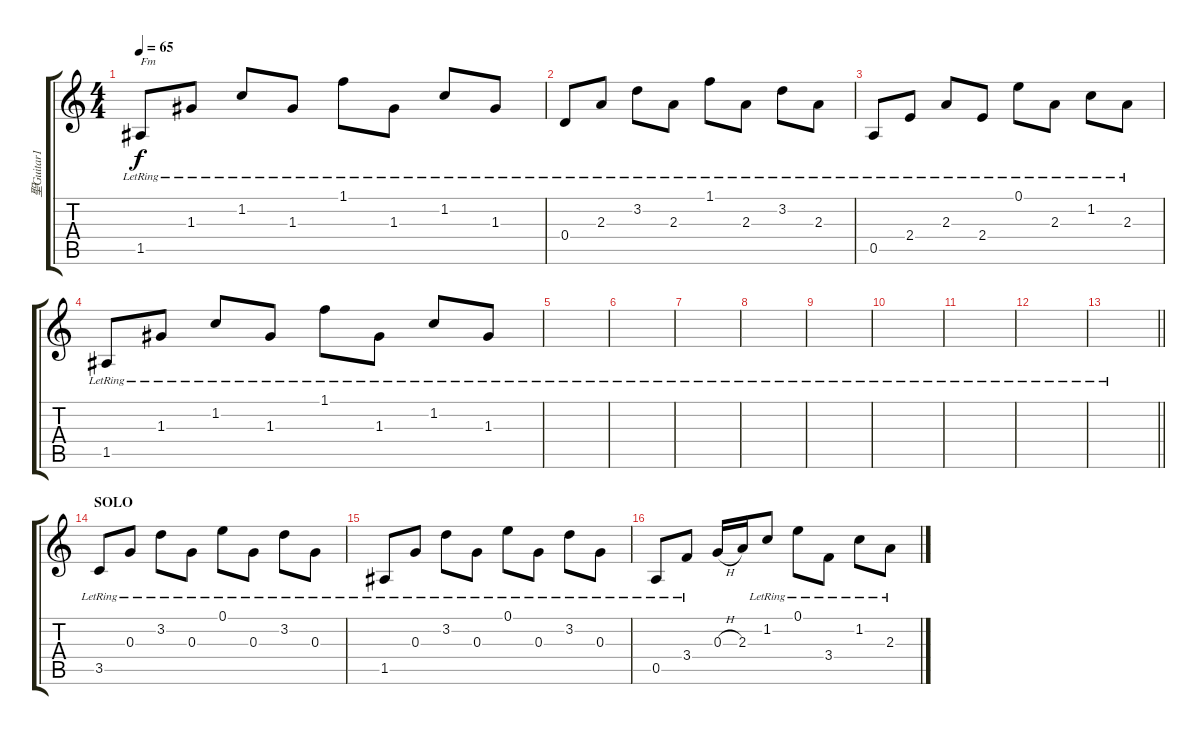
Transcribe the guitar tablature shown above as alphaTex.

\track ("聖Guitar1" "聖Guitar1") {instrument acousticguitarnylon}
\staff {score tabs}
\tuning (E4 B3 G3 D3 A2 E2) {hide}
\ts (4 4)
\tempo 65
\clef g2
\ks c
1.5{lr}.8{txt "Fm" dy f} 1.3{lr}.8 1.2{lr}.8 1.3{lr}.8 1.1{lr}.8 1.3{lr}.8 1.2{lr}.8 1.3{lr}.8 |
0.4{lr}.8 2.3{lr}.8 3.2{lr}.8 2.3{lr}.8 1.1{lr}.8 2.3{lr}.8 3.2{lr}.8 2.3{lr}.8 |
0.5{lr}.8 2.4{lr}.8 2.3{lr}.8 2.4{lr}.8 0.1{lr}.8 2.3{lr}.8 1.2{lr}.8 2.3{lr}.8 |
1.5{lr}.8 1.3{lr}.8 1.2{lr}.8 1.3{lr}.8 1.1{lr}.8 1.3{lr}.8 1.2{lr}.8 1.3{lr}.8 |
|
|
|
|
|
|
|
|
\barLineRight lightlight
|
\section ("" "SOLO")
3.5{lr}.8 0.3{lr}.8 3.2{lr}.8 0.3{lr}.8 0.1{lr}.8 0.3{lr}.8 3.2{lr}.8 0.3{lr}.8 |
1.5{lr}.8 0.3{lr}.8 3.2{lr}.8 0.3{lr}.8 0.1{lr}.8 0.3{lr}.8 3.2{lr}.8 0.3{lr}.8 |
0.5{lr}.8 3.4{lr}.8 0.3{h}.16 2.3.16 1.2{lr}.8 0.1{lr}.8 3.4{lr}.8 1.2{lr}.8 2.3{lr}.8
